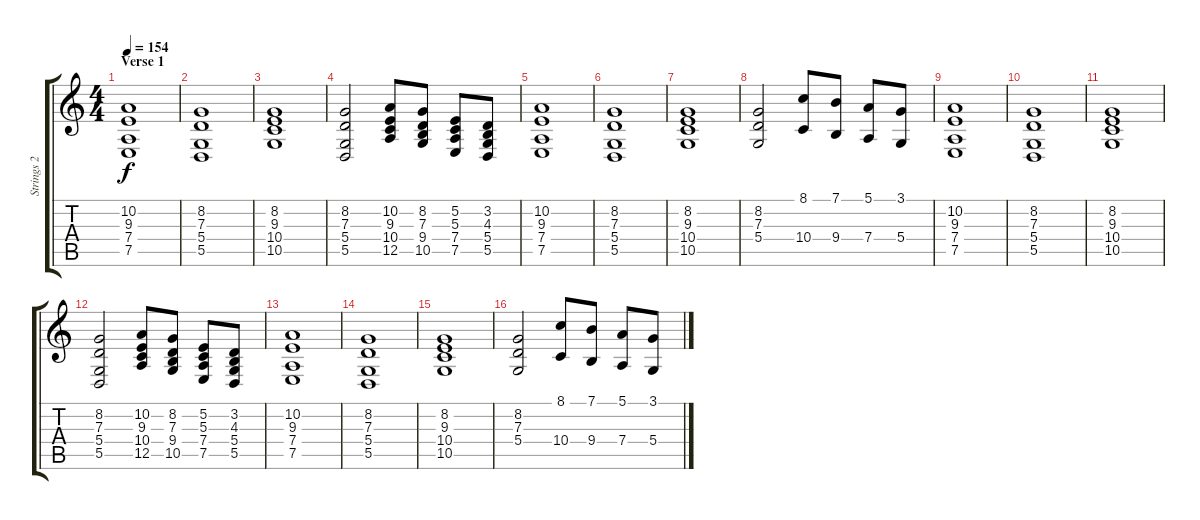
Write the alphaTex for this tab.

\track ("Strings 2" "Strings 2") {instrument stringensemble1}
\staff {score tabs}
\tuning (E4 B3 G3 D3 A2 E2) {hide}
\ts (4 4)
\section ("" "Verse 1")
\tempo 154
\clef g2
\ks c
(10.2 9.3 7.4 7.5).1{dy f} |
(8.2 7.3 5.4 5.5).1 |
(8.2 9.3 10.4 10.5).1 |
(8.2 7.3 5.4 5.5).2 (10.2 9.3 10.4 12.5).8 (8.2 7.3 9.4 10.5).8 (5.2 5.3 7.4 7.5).8 (3.2 4.3 5.4 5.5).8 |
(10.2 9.3 7.4 7.5).1 |
(8.2 7.3 5.4 5.5).1 |
(8.2 9.3 10.4 10.5).1 |
(8.2 7.3 5.4).2 (8.1 10.4).8 (7.1 9.4).8 (5.1 7.4).8 (3.1 5.4).8 |
(10.2 9.3 7.4 7.5).1 |
(8.2 7.3 5.4 5.5).1 |
(8.2 9.3 10.4 10.5).1 |
(8.2 7.3 5.4 5.5).2 (10.2 9.3 10.4 12.5).8 (8.2 7.3 9.4 10.5).8 (5.2 5.3 7.4 7.5).8 (3.2 4.3 5.4 5.5).8 |
(10.2 9.3 7.4 7.5).1 |
(8.2 7.3 5.4 5.5).1 |
(8.2 9.3 10.4 10.5).1 |
(8.2 7.3 5.4).2 (8.1 10.4).8 (7.1 9.4).8 (5.1 7.4).8 (3.1 5.4).8
